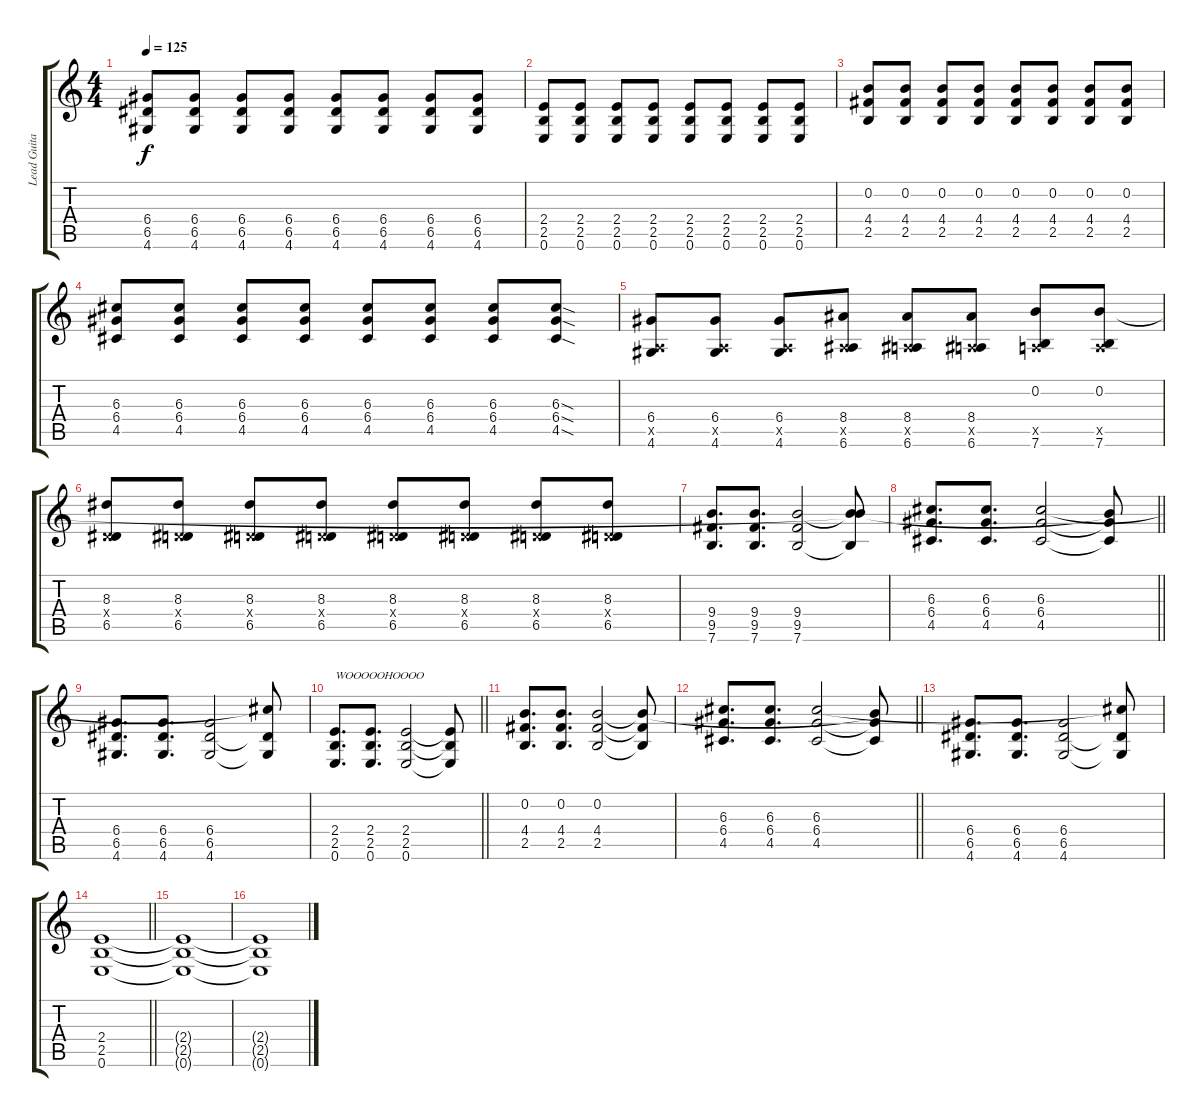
\track ("Lead Guitar" "Lead Guita") {instrument electricguitarmuted}
\staff {score tabs}
\tuning (E4 B3 G3 D3 A2 E2) {hide}
\ts (4 4)
\tempo 125
\clef g2
\ks c
(6.4 6.5 4.6).8{dy f} (6.4 6.5 4.6).8 (6.4 6.5 4.6).8 (6.4 6.5 4.6).8 (6.4 6.5 4.6).8 (6.4 6.5 4.6).8 (6.4 6.5 4.6).8 (6.4 6.5 4.6).8 |
(2.4 2.5 0.6).8 (2.4 2.5 0.6).8 (2.4 2.5 0.6).8 (2.4 2.5 0.6).8 (2.4 2.5 0.6).8 (2.4 2.5 0.6).8 (2.4 2.5 0.6).8 (2.4 2.5 0.6).8 |
(0.2 4.4 2.5).8 (0.2 4.4 2.5).8 (0.2 4.4 2.5).8 (0.2 4.4 2.5).8 (0.2 4.4 2.5).8 (0.2 4.4 2.5).8 (0.2 4.4 2.5).8 (0.2 4.4 2.5).8 |
(6.3 6.4 4.5).8 (6.3 6.4 4.5).8 (6.3 6.4 4.5).8 (6.3 6.4 4.5).8 (6.3 6.4 4.5).8 (6.3 6.4 4.5).8 (6.3 6.4 4.5).8 (6.3{sod} 6.4{sod} 4.5{sod}).8 |
(6.4 0.5{x} 4.6).8 (6.4 0.5{x} 4.6).8 (6.4 0.5{x} 4.6).8 (8.4 0.5{x} 6.6).8 (8.4 0.5{x} 6.6).8 (8.4 0.5{x} 6.6).8 (0.2 0.5{x} 7.6).8 (0.2 0.5{x} 7.6).8 |
(8.3 0.4{x} 6.5).8 (8.3 0.4{x} 6.5).8 (8.3 0.4{x} 6.5).8 (8.3 0.4{x} 6.5).8 (8.3 0.4{x} 6.5).8 (8.3 0.4{x} 6.5).8 (8.3 0.4{x} 6.5).8 (8.3 0.4{x} 6.5).8 |
(9.4 9.5 7.6).8{d} (9.4 9.5 7.6).8{d} (9.4 9.5 7.6).2 (0.2{t} 9.4{t} 7.6{t}).8 |
\barLineRight lightlight
(6.3 6.4 4.5).8{d} (6.3 6.4 4.5).8{d} (6.3 6.4 4.5).2 (0.2{t} 6.4{t} 4.5{t}).8 |
(6.4 6.5 4.6).8{d} (6.4 6.5 4.6).8{d} (6.4 6.5 4.6).2 (6.3{t} 6.5{t} 4.6{t}).8 |
\barLineRight lightlight
(2.4 2.5 0.6).8{d txt "WOOOOOHOOOO"} (2.4 2.5 0.6).8{d} (2.4 2.5 0.6).2 (2.4{t} 2.5{t} 0.6{t}).8 |
(0.2 4.4 2.5).8{d} (0.2 4.4 2.5).8{d} (0.2 4.4 2.5).2 (0.2{t} 4.4{t} 2.5{t}).8 |
\barLineRight lightlight
(6.3 6.4 4.5).8{d} (6.3 6.4 4.5).8{d} (6.3 6.4 4.5).2 (0.2{t} 6.4{t} 4.5{t}).8 |
(6.4 6.5 4.6).8{d} (6.4 6.5 4.6).8{d} (6.4 6.5 4.6).2 (6.3{t} 6.5{t} 4.6{t}).8 |
\barLineRight lightlight
(2.4 2.5 0.6).1 |
(2.4{t} 2.5{t} 0.6{t}).1{volume 10} |
(2.4{t} 2.5{t} 0.6{t}).1{volume 5}
